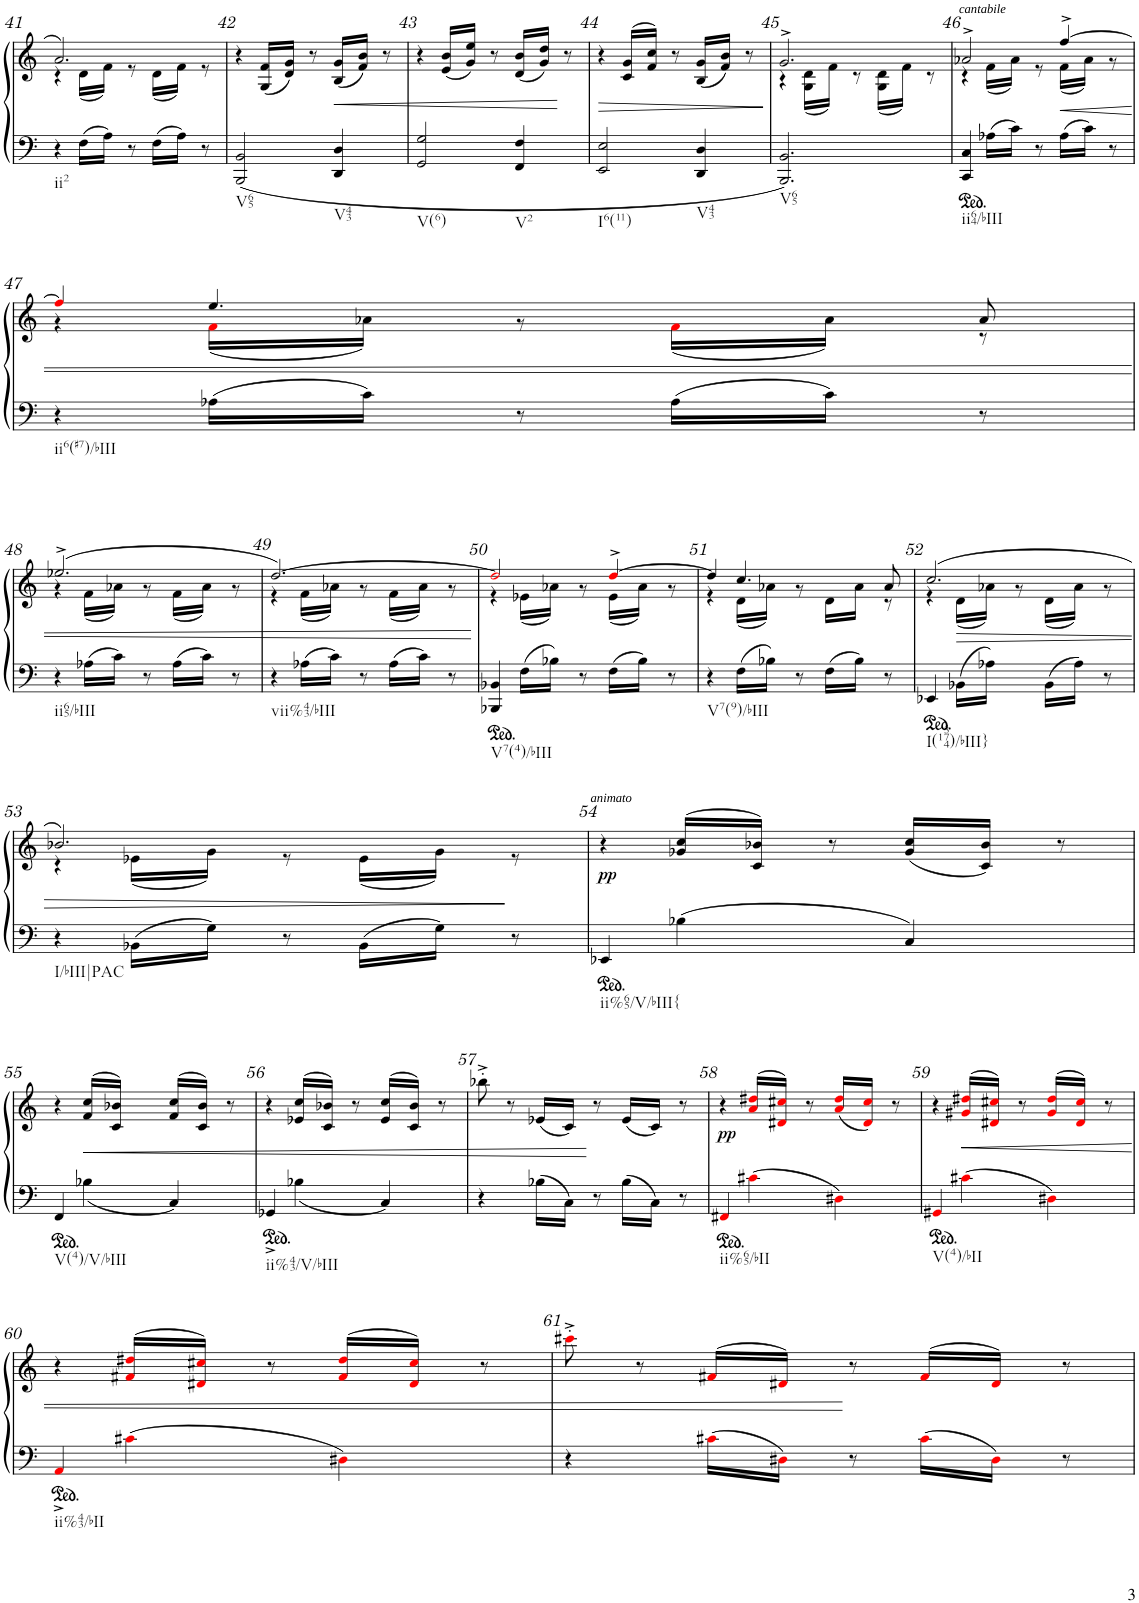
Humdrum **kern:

**kern	**kern	**dynam
*part1	*part1	*part1
*staff2	*staff1	*staff1/2
*I"Midi_1	*	*
!!LO:PB:g=z
*clefF4	*clefG2	*
*k[]	*k[]	*
*M3/4	*M3/4	*
=41	=41	=41
*	*^	*
!LO:TX:b:t=ii2	!	!	!
4r	2.a/	4r	.
16F\LL	.	(16d\LL	.
16A\JJ	.	16f\JJ)	.
8r	.	8r	.
16F\LL	.	(16d\LL	.
16A\JJ	.	16f\JJ)	.
8r	.	8r	.
=42	=42	=42	=42
!LO:TX:b:t=V65	!	!	!
2BBB/ 2BB/	4r	2ryy	.
.	(16G/ 16f/LL	.	.
.	16d/ 16g/JJ)	.	.
.	8r	.	.
!LO:TX:b:t=V43	!	!	!
!	!	!	!LO:HP:b
4DD/ 4D/	(16B/ 16g/LL	4ryy	<
.	16f/ 16b/JJ)	.	.
.	8r	.	.
=43	=43	=43	=43
!LO:TX:b:t=V(6)	!	!	!
2GG/ 2G/	4r	2ryy	.
.	(16e/ 16b/LL	.	.
.	16g/ 16ee/JJ)	.	.
.	8r	.	.
!LO:TX:b:t=V2	!	!	!
4FF/ 4F/	(16d/ 16b/LL	4ryy	.
.	16g/ 16dd/JJ)	.	.
.	8r	.	[
=44	=44	=44	=44
!LO:TX:b:t=I6(11)	!	!	!
!	!	!	!LO:HP:b
2EE/ 2E/	4r	2ryy	>
.	(>16c/ 16g/LL	.	.
.	16f/ 16cc/JJ)	.	.
.	8r	.	.
!LO:TX:b:t=V43	!	!	!
4DD/ 4D/	(16B/ 16g/LL	4ryy	.
.	16f/ 16b/JJ)	.	.
.	8r	.	.
*	*v	*v	*
.	.	]
=45	=45	=45
*	*^	*
!LO:TX:b:t=V65	!	!	!
2.BBB/ 2.BB/	2.g^/	4r	.
.	.	(<16G\ 16d\LL	.
.	.	16f\JJ)	.
.	.	8r	.
.	.	(16G\ 16d\LL	.
.	.	16f\JJ)	.
.	.	8r	.
=46	=46	=46	=46
!	!LO:TX:a:i:t=cantabile	!	!
!LO:TX:b:t=ii64/bIII	!	!	!
4CC/ 4C/	2a-X^/	4r	.
16A-X\LL	.	(<16f\LL	.
16c\JJ	.	16a-\JJ)	.
8r	.	8r	.
!	!	!	!LO:HP:b
16A-\LL	[4ff^/	(16f\LL	<
16c\JJ	.	16a-\JJ)	.
8r	.	8r	.
!!LO:LB:g=z	!!
=47	=47	=47	=47
!LO:TX:b:t=ii6(#7)/bIII	!	!	!
4r	4ffi/]	4r	.
16A-X\LL	4.ee/	(<16fi\LL	.
16c\JJ	.	16a-X\JJ)	.
8r	.	8r	.
16A-\LL	.	(16fi\LL	.
16c\JJ	.	16a-\JJ)	.
8r	8a-/	8r	.
!!LO:LB:g=z	!!
=48	=48	=48	=48
!LO:TX:b:t=ii65/bIII	!	!	!
4r	(>2.ee-X^/	4r	.
16A-X\LL	.	(<16f\LL	.
16c\JJ	.	16a-X\JJ)	.
8r	.	8r	.
16A-\LL	.	(<16f\LL	.
16c\JJ	.	16a-\JJ)	.
8r	.	8r	.
=49	=49	=49	=49
!LO:TX:b:t=vii%43/bIII	!	!	!
4r	[2.dd/)	4r	.
16A-X\LL	.	(<16f\LL	.
16c\JJ	.	16a-X\JJ)	.
8r	.	8r	.
16A-\LL	.	(<16f\LL	.
16c\JJ	.	16a-\JJ)	.
8r	.	8r	.
*	*v	*v	*
.	.	[
=50	=50	=50
*	*^	*
!LO:TX:b:t=V7(4)/bIII	!	!	!
4BBB-X/ 4BB-X/	2ddi/]	4r	.
16F\LL	.	(<16e-X\LL	.
16B-X\JJ	.	16a-X\JJ)	.
8r	.	8r	.
16F\LL	[4dd^i/	(<16e-\LL	.
16B-\JJ	.	16a-\JJ)	.
8r	.	8r	.
=51	=51	=51	=51
!LO:TX:b:t=V7(9)/bIII	!	!	!
4r	4dd/]	4r	.
16F\LL	4.cc/	(<16d\LL	.
16B-X\JJ	.	16a-X\JJ)	.
8r	.	8r	.
16F\LL	.	16d\LL	.
16B-\JJ	.	16a-\JJ	.
8r	8a-/	8r	.
=52	=52	=52	=52
!LO:TX:b:t=I(1374)/bIII}	!	!	!
4EE-X/	(>2.cc/	4r	.
!	!	!	!LO:HP:b
16BB-X\LL	.	(<16d\LL	>
16A-X\JJ	.	16a-X\JJ)	.
8ryy	.	8r	.
16BB-\LL	.	(16d\LL	.
16A-\JJ	.	16a-\JJ)	.
8r	.	8r	.
!!LO:LB:g=z	!!
=53	=53	=53	=53
!LO:TX:b:t=I/bIII|PAC	!	!	!
4r	2.b-X/)	4r	.
16BB-X\LL	.	(<16e-X\LL	.
16G\JJ	.	16g\JJ)	.
8r	.	8r	.
16BB-\LL	.	(<16e-\LL	.
16G\JJ	.	16g\JJ)	.
8r	.	8r	]
=54	=54	=54	=54
!	!LO:TX:a:i:t=animato	!	!
!LO:TX:b:t=ii%65/V/bIII{	!	!	!
!	!	!	!LO:DY:b
*	*v	*v	*
4EE-X/	4r	pp
4B-X\	(>16g-X/ 16cc/LL	.
.	16c/ 16b-X/JJ)	.
.	8r	.
4C/	(16g-/ 16cc/LL	.
.	16c/ 16b-/JJ)	.
.	8r	.
!!LO:LB:g=z
=55	=55	=55
!LO:TX:b:t=V(4)/V/bIII	!	!
4FF/	4r	.
!	!	!LO:HP:b
4B-X\	(>16f/ 16cc/LL	<
.	16c/ 16b-X/JJ)	.
.	8ryy	.
4C/	(>16f/ 16cc/LL	.
.	16c/ 16b-/JJ)	.
.	8r	.
=56	=56	=56
!LO:TX:b:t=ii%43/V/bIII	!	!
4GG-X^/	4r	.
4B-X\	(>16e-X/ 16cc/LL	.
.	16c/ 16b-X/JJ)	.
.	8r	.
4C/	(>16e-/ 16cc/LL	.
.	16c/ 16b-/JJ)	.
.	8r	.
=57	=57	=57
4r	8bb-X'^\	.
.	8r	.
16B-X\LL	(16e-X/LL	.
16C\JJ	16c/JJ)	.
8r	8r	[
16B-\LL	(16e-/LL	.
16C\JJ	16c/JJ)	.
8r	8r	.
=58	=58	=58
!LO:TX:b:t=ii%65/bII	!	!
!	!	!LO:DY:b
4FF#Xi/	4r	pp
4c#Xi\	(>16ai/ 16dd#Xi/LL	.
.	16d#Xi/ 16cc#Xi/JJ)	.
.	8r	.
4D#Xi\	(16ai/ 16dd#i/LL	.
.	16d#i/ 16cc#i/JJ)	.
.	8r	.
=59	=59	=59
!LO:TX:b:t=V(4)/bII	!	!
4GG#Xi/	4r	.
!	!	!LO:HP:b
4c#Xi\	(>16g#Xi/ 16dd#Xi/LL	<
.	16d#Xi/ 16cc#Xi/JJ)	.
.	8r	.
4D#Xi\	(>16g#i/ 16dd#i/LL	.
.	16d#i/ 16cc#i/JJ)	.
.	8r	.
!!LO:LB:g=z
=60	=60	=60
!LO:TX:b:t=ii%43/bII	!	!
4AA^i/	4r	.
4c#Xi\	(>16f#Xi/ 16dd#Xi/LL	.
.	16d#Xi/ 16cc#Xi/JJ)	.
.	8r	.
4D#Xi\	(>16f#i/ 16dd#i/LL	.
.	16d#i/ 16cc#i/JJ)	.
.	8r	.
=61	=61	=61
4r	8ccc#X'^i\	.
.	8r	.
16c#Xi\LL	(>16f#Xi/LL	.
16D#Xi\JJ	16d#Xi/JJ)	.
8r	8r	[
16c#i\LL	(>16f#i/LL	.
16D#i\JJ	16d#i/JJ)	.
8r	8r	.
=	=	=
*-	*-	*-
